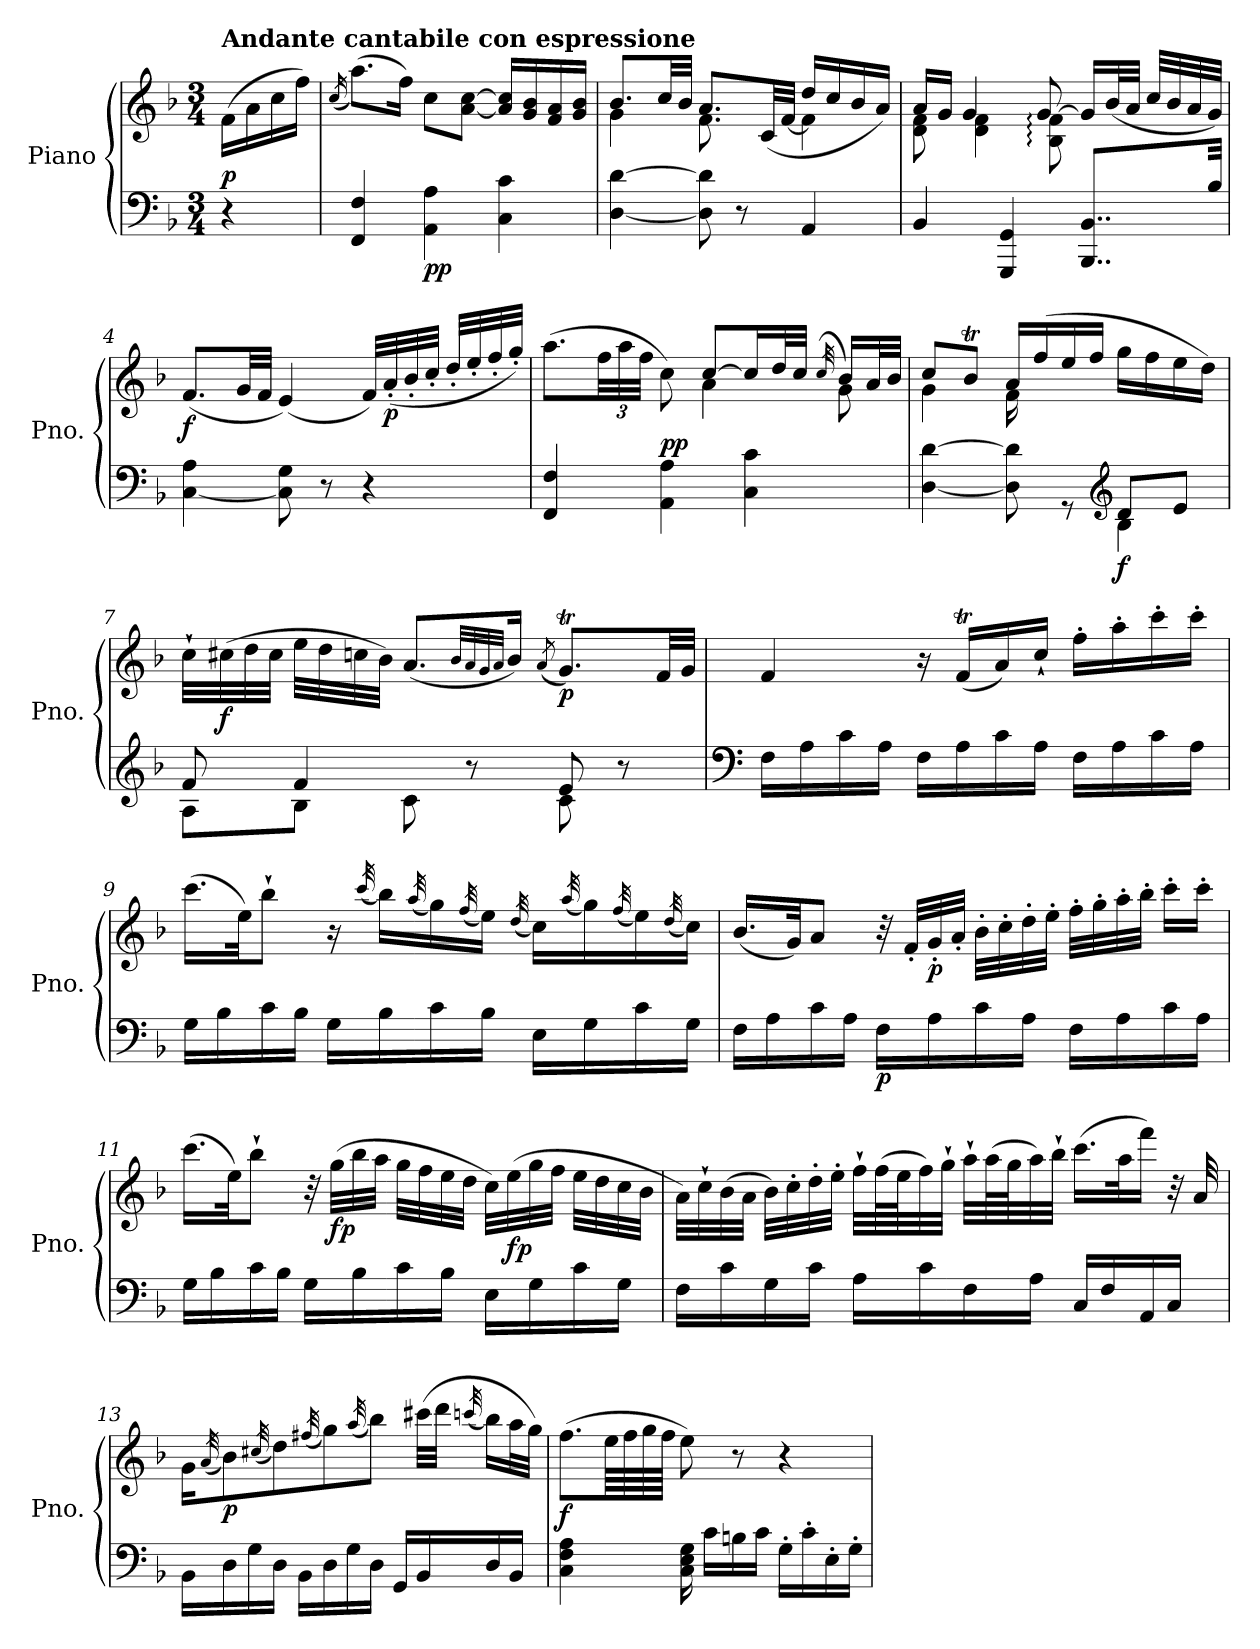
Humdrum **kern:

**kern	**kern	**dynam
*part1	*part1	*part1
*staff2	*staff1	*staff1/2
*I"Piano	*	*
*I'Pno.	*	*
*clefF4	*clefG2	*
*k[b-]	*k[b-]	*
*M3/4	*M3/4	*
=	=	=
!	!LO:TX:a:B:t=Andante cantabile con espressione	!
!	!	!LO:DY:a=2
4r	(>16f\LL	p
.	16a\	.
.	16cc\	.
.	16ff\JJ)	.
=1	=1	=1
.	(>16qcc/	.
!	!	!LO:DY:b=2
!	!	!LO:DY:n=1:b
4FF/ 4F/	(>8.aa\L)	fp fp
.	16ff\Jk)	.
!	!	!LO:DY:n=2:b=2
!	!	!LO:DY:n=3:b
4AA\ 4A\	8cc\L	p p
.	[8a\ [8cc\J	.
4C\ 4c\	16a/] 16cc/]LL	.
.	16g/ 16b-/	.
.	16f/ 16a/	.
.	16g/ 16b-/JJ	.
=2	=2	=2
*	*^	*
[4D\ [4d\	8.b-/L	4g\	.
.	32cc/LL	.	.
.	32b-/JJJ	.	.
8D\] 8d\]	8.a/L	8.f\	.
8r	.	.	.
.	(>32c/LL	16ryy	.
.	[32f/JJJ	.	.
!	!	!	!LO:DY:b=2
!	!	!	!LO:DY:n=1:a=2
4AA/	16dd/LL	4f\]	fp fp
.	16cc/	.	.
.	16b-/	.	.
.	16a/JJ)	.	.
=3	=3	=3	=3
4BB-/	16a/LL	8d\ 8f\	.
.	16g/JJ	.	.
.	4g/	4d\ 4f\	.
4GGG/ 4GG/	.	.	.
.	[8g/	8B-\: 8f\:	.
8..BBB-/ 8..BB-/L	16g/LL]	4ryy	.
.	(<32b-/L	.	.
.	32a/JJJ	.	.
.	32cc/LLL	.	.
.	32b-/	.	.
.	32a/	.	.
32B-/Jkk	32g/JJJ)	.	.
*	*v	*v	*
=4	=4	=4
!	!	!LO:DY:b
[4C\ 4A\	(<8.f/L	f
.	32g/LL	.
.	32f/JJJ	.
8C\] 8G\	(<4e/)	.
8r	.	.
4r	32f/LLL)	.
!	!	!LO:DY:b
.	(<32a'/	p
.	32b-'/	.
.	32cc'/JJJ	.
.	32dd'/LLL	.
.	32ee'/	.
.	32ff'/	.
.	32gg'/JJJ)	.
=5	=5	=5
*	*^	*
!	!	!	!LO:DY:b=2
!	!	!	!LO:DY:n=1:b
4FF/ 4F/	(>8.aa\L	4ryy	fp fp
*	*Xbrackettup	*	*
.	48ff\LL	.	.
.	48aa\	.	.
.	48ff\JJJ	.	.
!	!	!	!LO:DY:n=2:b=2
!	!	!	!LO:DY:n=3:a=2
4AA\ 4A\	8cc\)	8ryy	p p
.	[8cc/L	4a\	.
4C\ 4c\	16cc/L]	.	.
.	32dd/L	.	.
.	32cc/JJJ	.	.
.	(>32qcc/	.	.
.	16b-/LL)	8g\	.
.	32a/L	.	.
.	32b-/JJJ	.	.
=6	=6	=6	=6
!LO:T:n=2:dash	!	!	!
*^	*	*	*
[4D\ [4d\	2ryy	8cc/L	4g\	.
.	.	8b-T/J	.	.
8D\] 8d\]	.	16a/LL	16f\	.
.	.	(>16ff/	16ryy	.
8rGG	.	16ee/	8ryy	.
.	.	16ff/JJ	.	.
*clefG2	*	*	*	*
!	!	!	!	!LO:DY:b=2
8d/L	4B-\	16gg\LL	4ryy	f
.	.	16ff\	.	.
8e/J	.	16ee\	.	.
.	.	16dd\JJ)	.	.
*	*	*v	*v	*
=7	=7	=7	=7
8f/	8A\L	32cc`\LLL	.
!	!	!	!LO:DY:b
.	.	(>32cc#X\	f
.	.	32dd\	.
.	.	32cc#\JJJ	.
4f/	8B-\J	32ee\LLL	.
.	.	32dd\	.
.	.	32ccn\	.
.	.	32b-\JJJ)	.
.	8c\	(<8.a/L	.
8r	8ryy	.	.
.	.	32qb-/LLL	.
.	.	32qa/	.
.	.	32qg/	.
.	.	32qa/JJJ	.
.	.	16b-/Jk)	.
.	.	(<8qa/	.
!	!	!	!LO:DY:b
8e/	8c\	8.gT/L)	p
8r	8rffyy	.	.
.	.	32f/LL	.
.	.	32g/JJJ	.
*v	*v	*	*
=8	=8	=8
*clefF4	*	*
16F\LL	4f/	.
16A\	.	.
16c\	.	.
16A\JJ	.	.
16F\LL	16r	.
16A\	(<16fT/LL	.
16c\	16a/)	.
16A\JJ	16cc`/JJ	.
16F\LL	16ff'\LL	.
16A\	16aa'\	.
16c\	16ccc'\	.
16A\JJ	16ccc'\JJ	.
=9	=9	=9
16G\LL	(>16.ccc\LL	.
16B-\	.	.
.	32ee\JK)	.
16c\	8bb-`\J	.
16B-\JJ	.	.
16G\LL	16r	.
.	(<32qccc/	.
16B-\	16bb-\LL)	.
.	(<32qaa/	.
16c\	16gg\)	.
.	(<32qff/	.
16B-\JJ	16ee\JJ)	.
.	(<32qdd/	.
16E\LL	16cc\LL)	.
.	(<32qaa/	.
16G\	16gg\)	.
.	(<32qff/	.
16c\	16ee\)	.
.	(<32qdd/	.
16G\JJ	16cc\JJ)	.
=10	=10	=10
16F\LL	(<16.b-/LL	.
16A\	.	.
.	32g/JK)	.
16c\	8a/J	.
16A\JJ	.	.
!	!	!LO:DY:b=2
16F\LL	32r	p
.	32f'/LLL	.
!	!	!LO:DY:b
16A\	32g'/	p
.	32a'/JJJ	.
16c\	32b-'\LLL	.
.	32cc'\	.
16A\JJ	32dd'\	.
.	32ee'\JJJ	.
16F\LL	32ff'\LLL	.
.	32gg'\	.
16A\	32aa'\	.
.	32bb-'\JJJ	.
16c\	16ccc'\LL	.
16A\JJ	16ccc'\JJ	.
=11	=11	=11
16G\LL	(>16.ccc\LL	.
16B-\	.	.
.	32ee\JK)	.
16c\	8bb-`\J	.
16B-\JJ	.	.
16G\LL	32r	.
!	!	!LO:DY:b
.	(>32gg\LLL	fp
16B-\	32bb-\	.
.	32aa\JJJ	.
16c\	32gg\LLL	.
.	32ff\	.
16B-\JJ	32ee\	.
.	32dd\JJJ	.
16E\LL	32cc\LLL)	.
!	!	!LO:DY:b
.	(>32ee\	fp
16G\	32gg\	.
.	32ff\JJJ	.
16c\	32ee\LLL	.
.	32dd\	.
16G\JJ	32cc\	.
.	32b-\JJJ	.
=12	=12	=12
16F\LL	32a\LLL)	.
.	32cc`\	.
16c\	(>32b-\	.
.	32a\JJJ	.
16G\	32b-\LLL)	.
.	32cc'\	.
16c\JJ	32dd'\	.
.	32ee'\JJJ	.
16A\LL	32ff`\LLL	.
.	(>64ff\L	.
.	64ee\J	.
16c\	32ff\)	.
.	32gg`\JJJ	.
16F\	32aa`\LLL	.
.	(>64aa\L	.
.	64gg\J	.
16A\JJ	32aa\)	.
.	32bb-`\JJJ	.
16C/LL	(>16.ccc\LL	.
16F/	.	.
.	32aa\K	.
16AA/	16fff\JJ)	.
16C/JJ	32r	.
.	32a/	.
=13	=13	=13
16BB-\LL	16g\KL	.
.	(<32qa/	.
!	!	!LO:DY:b
16D\	8b-\)	p
16G\	.	.
.	(<32qcc#X/	.
16D\JJ	8dd\)	.
16BB-\LL	.	.
.	(<32qff#X/	.
16D\	8gg\)	.
16G\	.	.
.	(<32qaa/	.
16D\JJ	8bb-\J)	.
16GG/LL	.	.
16BB-/	(>32ccc#X\LLL	.
.	32ddd\JJJ	.
.	(<32qcccn/	.
16D/	16bb-\LL)	.
16BB-/JJ	32aa\L	.
.	32gg\JJJ)	.
=14	=14	=14
!	!	!LO:DY:b
4C\ 4F\ 4A\	(>8.ff\L	f
.	64ee\LLL	.
.	64ff\	.
.	64gg\	.
.	64ff\JJJJ	.
16C\ 16E\ 16G\	8ee\)	.
16c\LL	.	.
16Bn\	8r	.
16c\JJ	.	.
16G'\LL	4r	.
16c'\	.	.
16E'\	.	.
16G'\JJ	.	.
=	=	=
*-	*-	*-
